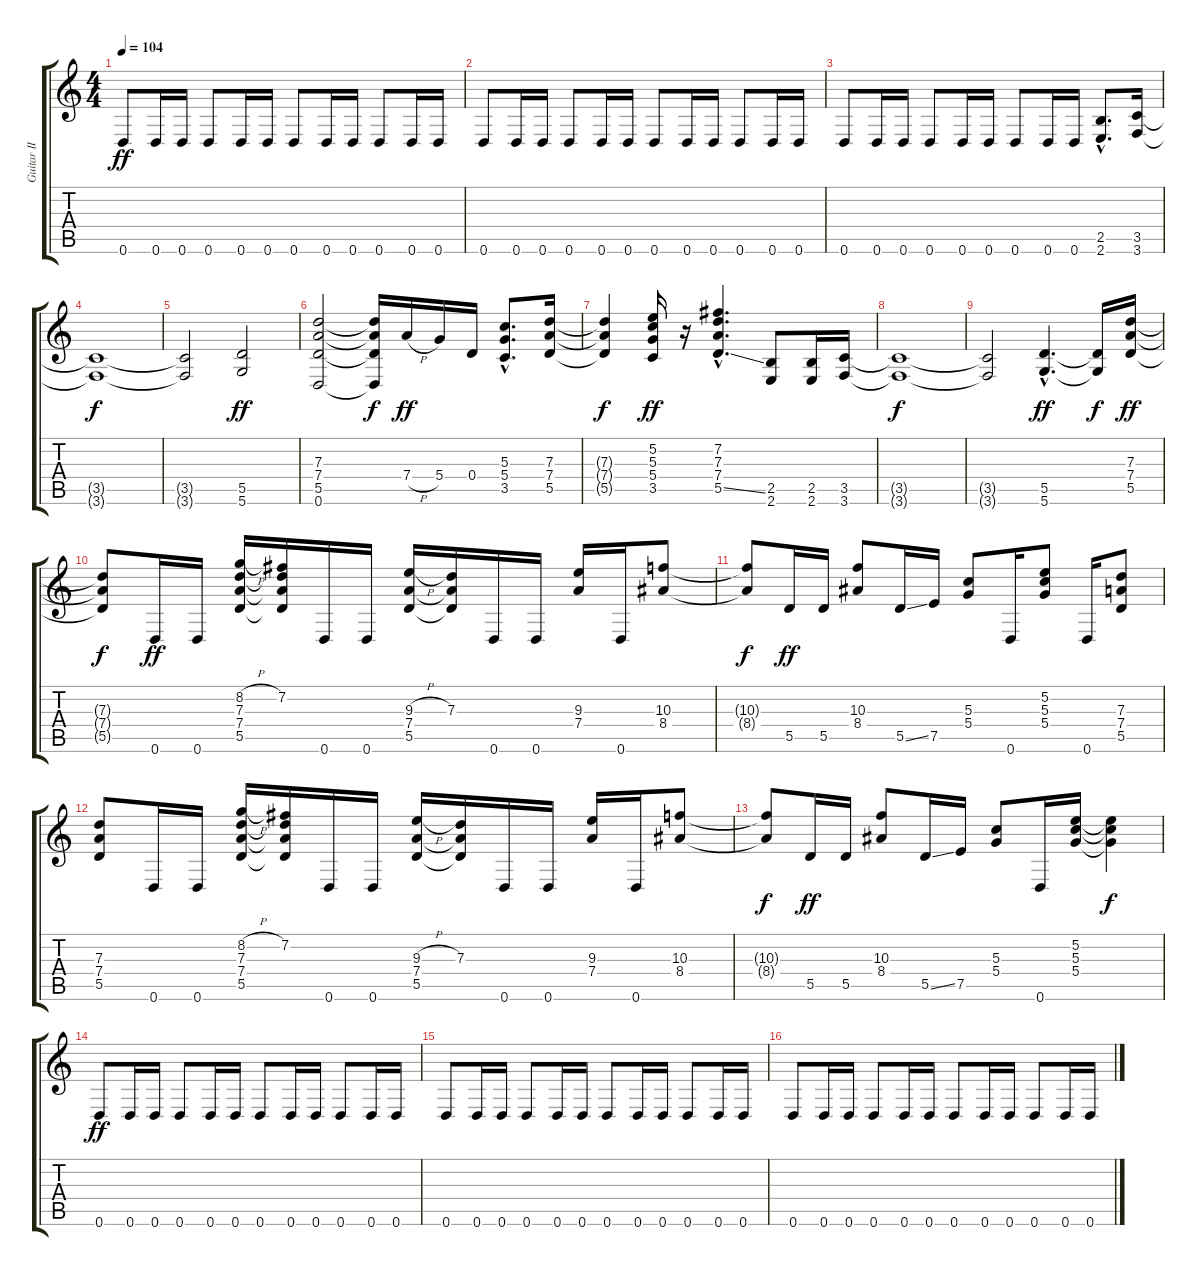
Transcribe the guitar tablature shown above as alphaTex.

\track ("Guitar II" "Guitar II") {instrument distortionguitar}
\staff {score tabs}
\tuning (E4 B3 G3 D3 A2 D2) {hide}
\ts (4 4)
\tempo 104
\clef g2
\ks c
0.6.8{dy ff} 0.6.16 0.6.16 0.6.8 0.6.16 0.6.16 0.6.8 0.6.16 0.6.16 0.6.8 0.6.16 0.6.16 |
0.6.8 0.6.16 0.6.16 0.6.8 0.6.16 0.6.16 0.6.8 0.6.16 0.6.16 0.6.8 0.6.16 0.6.16 |
0.6.8 0.6.16 0.6.16 0.6.8 0.6.16 0.6.16 0.6.8 0.6.16 0.6.16 (2.5{hac} 2.6{hac}).8{d} (3.5 3.6).16 |
(3.5{t} 3.6{t}).1{dy f} |
(3.5{t} 3.6{t}).2 (5.5 5.6).2{dy ff} |
(7.3 7.4 5.5 0.6).2 (7.3{t} 7.4{t} 5.5{t} 0.6{t}).16{dy f} 7.4{h}.16{dy ff} 5.4.16 0.4.16 (5.3{hac} 5.4{hac} 3.5{hac}).8{d} (7.3 7.4 5.5).16 |
(7.3{t} 7.4{t} 5.5{t}).4{dy f} (5.2 5.3 5.4 3.5).16{dy ff} r.16 (7.2{hac} 7.3{hac} 7.4{hac} 5.5{ss hac}).4{d} (2.5 2.6).8 (2.5 2.6).16 (3.5 3.6).16 |
(3.5{t} 3.6{t}).1{dy f} |
(3.5{t} 3.6{t}).2 (5.5{hac} 5.6{hac}).4{d dy ff} (5.5{t} 5.6{t}).16{dy f} (7.3 7.4 5.5).16{dy ff} |
(7.3{t} 7.4{t} 5.5{t}).8{dy f} 0.6.16{dy ff} 0.6.16 (8.2{h} 7.3 7.4 5.5).16 (7.2 7.3{t} 7.4{t} 5.5{t}).16 0.6.16 0.6.16 (9.3{h} 7.4 5.5).16 (7.3 7.4{t} 5.5{t}).16 0.6.16 0.6.16 (9.3 7.4).16 0.6.16 (10.3 8.4).8 |
(10.3{t} 8.4{t}).8{dy f} 5.5.16{dy ff} 5.5.16 (10.3 8.4).8 5.5{ss}.16 7.5.16 (5.3 5.4).8 0.6.16 (5.2 5.3 5.4).8 0.6.16 (7.3 7.4 5.5).8 |
(7.3 7.4 5.5).8 0.6.16 0.6.16 (8.2{h} 7.3 7.4 5.5).16 (7.2 7.3{t} 7.4{t} 5.5{t}).16 0.6.16 0.6.16 (9.3{h} 7.4 5.5).16 (7.3 7.4{t} 5.5{t}).16 0.6.16 0.6.16 (9.3 7.4).16 0.6.16 (10.3 8.4).8 |
(10.3{t} 8.4{t}).8{dy f} 5.5.16{dy ff} 5.5.16 (10.3 8.4).8 5.5{ss}.16 7.5.16 (5.3 5.4).8 0.6.16 (5.2 5.3 5.4).16 (5.2{t} 5.3{t} 5.4{t}).4{dy f} |
0.6.8{dy ff} 0.6.16 0.6.16 0.6.8 0.6.16 0.6.16 0.6.8 0.6.16 0.6.16 0.6.8 0.6.16 0.6.16 |
0.6.8 0.6.16 0.6.16 0.6.8 0.6.16 0.6.16 0.6.8 0.6.16 0.6.16 0.6.8 0.6.16 0.6.16 |
0.6.8 0.6.16 0.6.16 0.6.8 0.6.16 0.6.16 0.6.8 0.6.16 0.6.16 0.6.8 0.6.16 0.6.16
